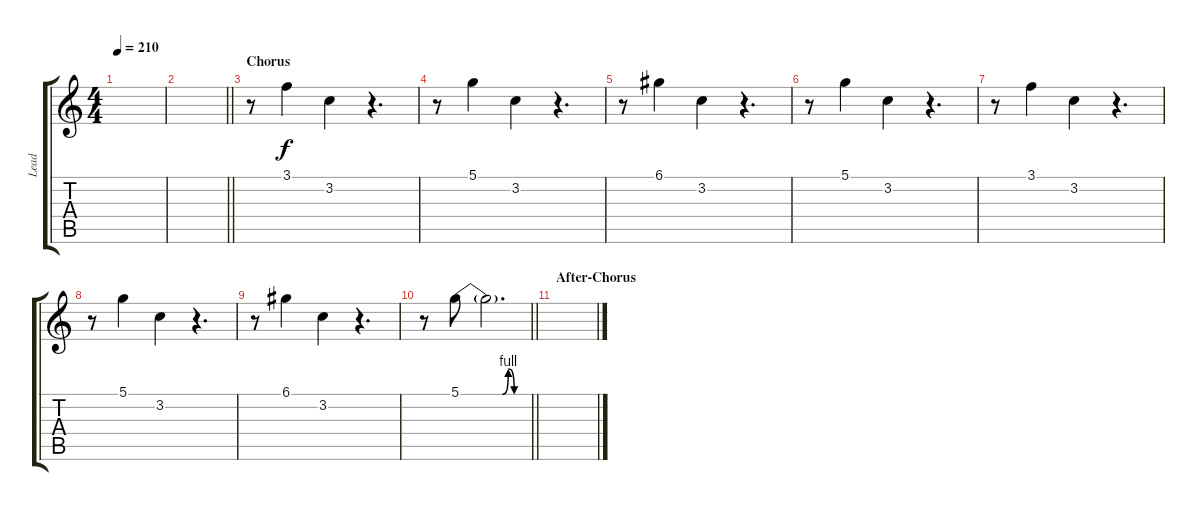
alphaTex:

\track ("Lead" "Lead") {instrument distortionguitar}
\staff {score tabs}
\tuning (D4 A3 F3 C3 G2 C2) {hide}
\ts (4 4)
\tempo 210
\clef g2
\ks c
|
\barLineRight lightlight
|
\section ("" "Chorus")
r.8 3.1.4 3.2.4 r.4{d} |
r.8 5.1.4 3.2.4 r.4{d} |
r.8 6.1.4 3.2.4 r.4{d} |
r.8 5.1.4 3.2.4 r.4{d} |
r.8 3.1.4 3.2.4 r.4{d} |
r.8 5.1.4 3.2.4 r.4{d} |
r.8 6.1.4 3.2.4 r.4{d} |
\barLineRight lightlight
r.8 5.1{be (custom 0 0 20 0 25 0 30 0 35 0 40 4 45 0 50 0 60 0)}.8 5.1{t}.2{d} |
\section ("" "After-Chorus")
